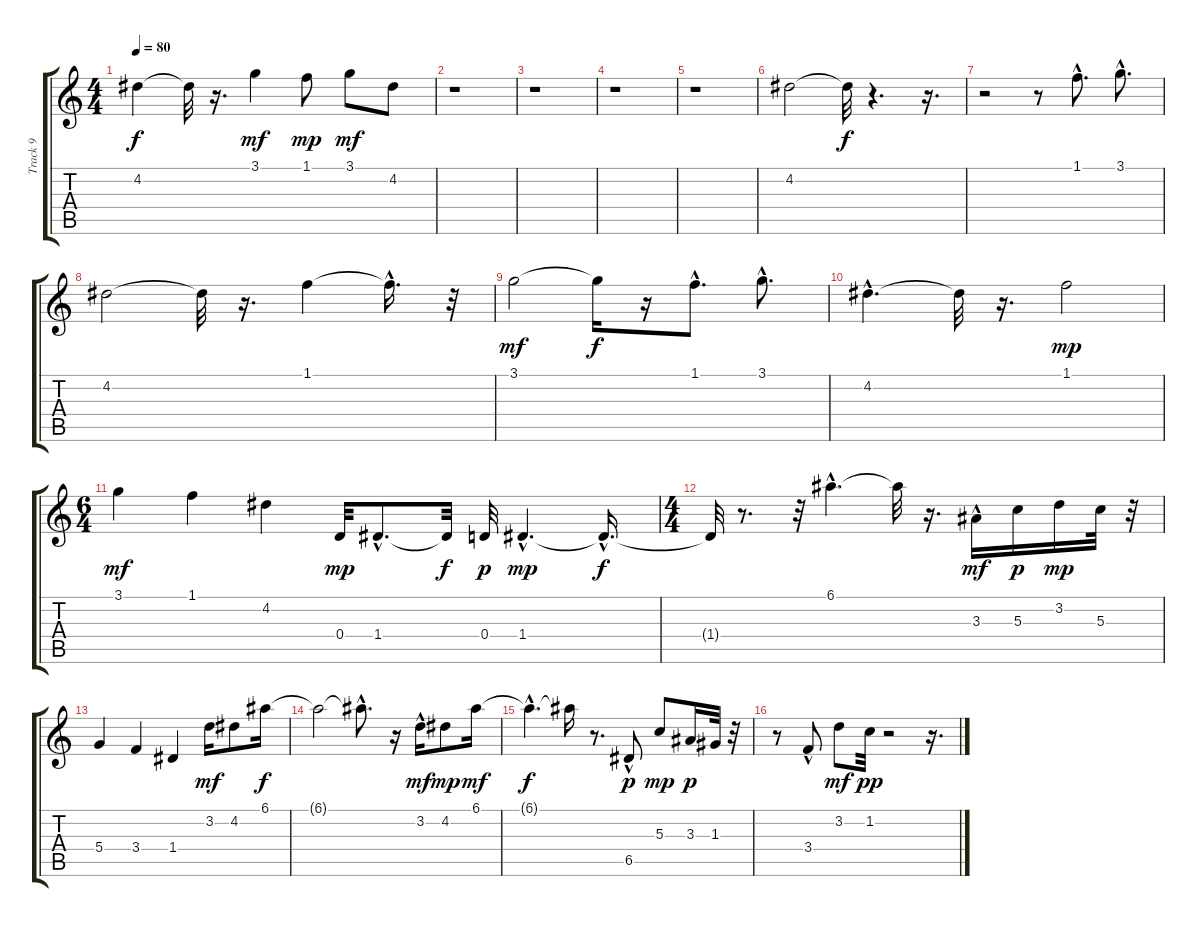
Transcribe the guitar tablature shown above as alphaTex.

\track ("Track 9" "Track 9") {instrument electricguitarjazz}
\staff {score tabs}
\tuning (E4 B3 G3 D3 A2 E2) {hide}
\ts (4 4)
\tempo 80
\clef g2
\ks c
4.2{t}.4{dy f} 4.2{t}.32 r.16{d} 3.1.4{dy mf} 1.1.8{dy mp} 3.1.8{dy mf} 4.2.8 |
r.1 |
r.1 |
r.1 |
r.1 |
4.2.2 4.2{t}.32{dy f} r.4{d} r.16{d} |
r.2 r.8 1.1{hac}.8{d} 3.1{hac}.8{d} |
4.2.2 4.2{t}.32 r.16{d} 1.1.4 1.1{hac t}.16{d} r.32 |
3.1.2{dy mf} 3.1{t}.16{dy f} r.16 1.1{hac}.8{d} 3.1{hac}.8{d} |
4.2{hac}.4{d} 4.2{t}.32 r.16{d} 1.1.2{dy mp} |
\ts (6 4)
3.1.4{dy mf} 1.1.4 4.2.4 0.4.32{dy mp} 1.4{hac}.8{d} 1.4{t}.32{dy f} 0.4.32{dy p} 1.4{hac}.4{d dy mp} 1.4{hac t}.16{d dy f} |
\ts (4 4)
1.4{t}.32 r.8{d} r.32 6.1{hac}.4{d} 6.1{t}.32 r.16{d} 3.3{hac}.16{dy mf} 5.3.16{dy p} 3.2.16{dy mp} 5.3.32 r.32 |
5.4.4 3.4.4 1.4.4 3.2.16{dy mf} 4.2.8 6.1.16{dy f} |
6.1{t}.2 6.1{hac t}.8{d} r.16 3.2{hac}.16{dy mf} 4.2.8{dy mp} 6.1.16{dy mf} |
6.1{hac t}.4{d dy f} 6.1{t}.16 r.8{d} 6.5{hac}.8{dy p} 5.3.8{dy mp} 3.3.16{dy p} 1.3.32 r.32 |
r.8 3.4{hac}.8 3.2.8{dy mf} 1.2.32{dy pp} r.2 r.16{d}
